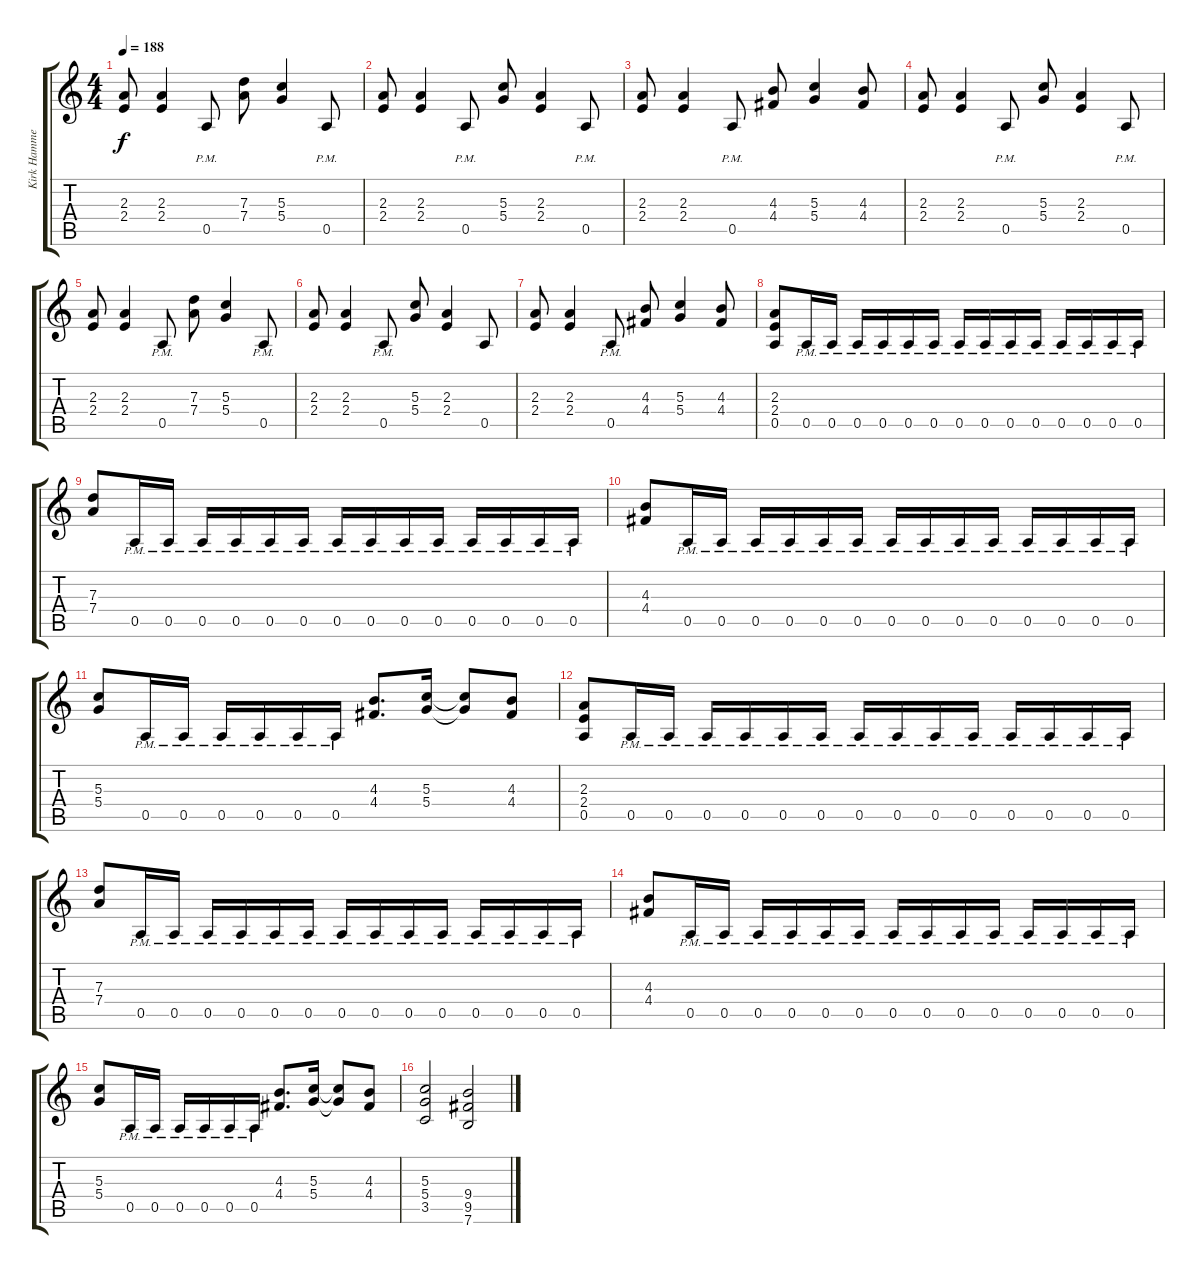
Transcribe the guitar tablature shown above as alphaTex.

\track ("Kirk Hammett" "Kirk Hamme") {instrument distortionguitar}
\staff {score tabs}
\tuning (E4 B3 G3 D3 A2 E2) {hide}
\ts (4 4)
\tempo 188
\clef g2
\ks c
(2.3 2.4).8{dy f} (2.3 2.4).4 0.5{pm}.8 (7.3 7.4).8 (5.3 5.4).4 0.5{pm}.8 |
(2.3 2.4).8 (2.3 2.4).4 0.5{pm}.8 (5.3 5.4).8 (2.3 2.4).4 0.5{pm}.8 |
(2.3 2.4).8 (2.3 2.4).4 0.5{pm}.8 (4.3 4.4).8 (5.3 5.4).4 (4.3 4.4).8 |
(2.3 2.4).8 (2.3 2.4).4 0.5{pm}.8 (5.3 5.4).8 (2.3 2.4).4 0.5{pm}.8 |
(2.3 2.4).8 (2.3 2.4).4 0.5{pm}.8 (7.3 7.4).8 (5.3 5.4).4 0.5{pm}.8 |
(2.3 2.4).8 (2.3 2.4).4 0.5{pm}.8 (5.3 5.4).8 (2.3 2.4).4 0.5.8 |
(2.3 2.4).8 (2.3 2.4).4 0.5{pm}.8 (4.3 4.4).8 (5.3 5.4).4 (4.3 4.4).8 |
(2.3 2.4 0.5).8 0.5{pm}.16 0.5{pm}.16 0.5{pm}.16 0.5{pm}.16 0.5{pm}.16 0.5{pm}.16 0.5{pm}.16 0.5{pm}.16 0.5{pm}.16 0.5{pm}.16 0.5{pm}.16 0.5{pm}.16 0.5{pm}.16 0.5{pm}.16 |
(7.3 7.4).8 0.5{pm}.16 0.5{pm}.16 0.5{pm}.16 0.5{pm}.16 0.5{pm}.16 0.5{pm}.16 0.5{pm}.16 0.5{pm}.16 0.5{pm}.16 0.5{pm}.16 0.5{pm}.16 0.5{pm}.16 0.5{pm}.16 0.5{pm}.16 |
(4.3 4.4).8 0.5{pm}.16 0.5{pm}.16 0.5{pm}.16 0.5{pm}.16 0.5{pm}.16 0.5{pm}.16 0.5{pm}.16 0.5{pm}.16 0.5{pm}.16 0.5{pm}.16 0.5{pm}.16 0.5{pm}.16 0.5{pm}.16 0.5{pm}.16 |
(5.3 5.4).8 0.5{pm}.16 0.5{pm}.16 0.5{pm}.16 0.5{pm}.16 0.5{pm}.16 0.5{pm}.16 (4.3 4.4).8{d} (5.3 5.4).16 (5.3{t} 5.4{t}).8 (4.3 4.4).8 |
(2.3 2.4 0.5).8 0.5{pm}.16 0.5{pm}.16 0.5{pm}.16 0.5{pm}.16 0.5{pm}.16 0.5{pm}.16 0.5{pm}.16 0.5{pm}.16 0.5{pm}.16 0.5{pm}.16 0.5{pm}.16 0.5{pm}.16 0.5{pm}.16 0.5{pm}.16 |
(7.3 7.4).8 0.5{pm}.16 0.5{pm}.16 0.5{pm}.16 0.5{pm}.16 0.5{pm}.16 0.5{pm}.16 0.5{pm}.16 0.5{pm}.16 0.5{pm}.16 0.5{pm}.16 0.5{pm}.16 0.5{pm}.16 0.5{pm}.16 0.5{pm}.16 |
(4.3 4.4).8 0.5{pm}.16 0.5{pm}.16 0.5{pm}.16 0.5{pm}.16 0.5{pm}.16 0.5{pm}.16 0.5{pm}.16 0.5{pm}.16 0.5{pm}.16 0.5{pm}.16 0.5{pm}.16 0.5{pm}.16 0.5{pm}.16 0.5{pm}.16 |
(5.3 5.4).8 0.5{pm}.16 0.5{pm}.16 0.5{pm}.16 0.5{pm}.16 0.5{pm}.16 0.5{pm}.16 (4.3 4.4).8{d} (5.3 5.4).16 (5.3{t} 5.4{t}).8 (4.3 4.4).8 |
(5.3 5.4 3.5).2 (9.4 9.5 7.6).2
